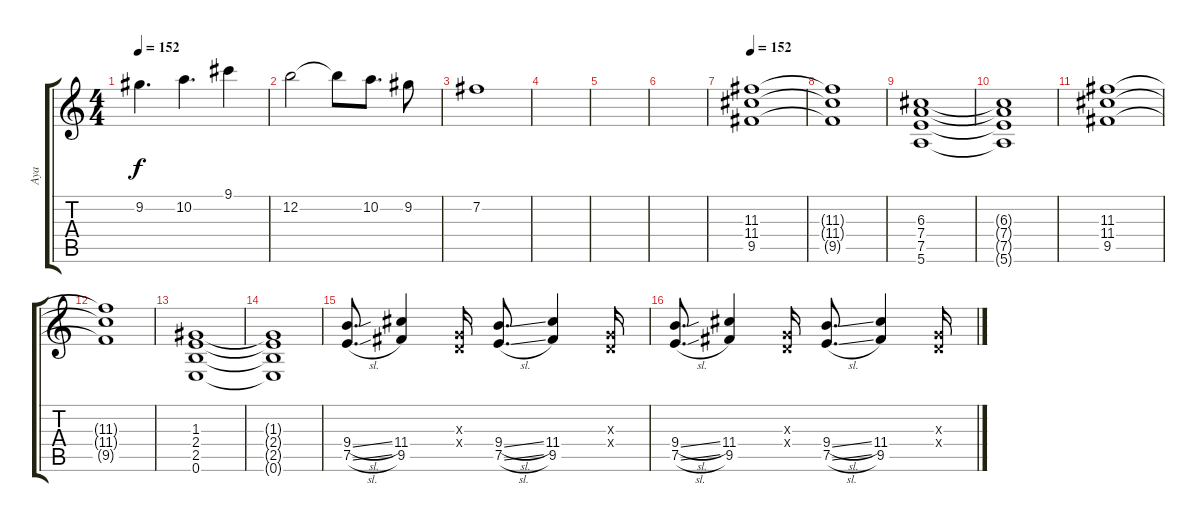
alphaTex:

\track ("Aya" "Aya") {instrument overdrivenguitar}
\staff {score tabs}
\tuning (E4 B3 G3 D3 A2 E2) {hide}
\ts (4 4)
\tempo 152
\clef g2
\ks c
9.2.4{d dy f} 10.2.4{d} 9.1.4 |
12.2.2 12.2{t}.8 10.2.8{d} 9.2.8 |
7.2.1 |
|
|
|
\tempo 152
(11.3 11.4 9.5).1{volume 9} |
(11.3{t} 11.4{t} 9.5{t}).1 |
(6.3 7.4 7.5 5.6).1 |
(6.3{t} 7.4{t} 7.5{t} 5.6{t}).1 |
(11.3 11.4 9.5).1 |
(11.3{t} 11.4{t} 9.5{t}).1 |
(1.3 2.4 2.5 0.6).1 |
(1.3{t} 2.4{t} 2.5{t} 0.6{t}).1 |
(9.4{sl} 7.5{sl}).8{d} (11.4 9.5).4 (0.3{x} 0.4{x}).16 (9.4{sl} 7.5{sl}).8{d} (11.4 9.5).4 (0.3{x} 0.4{x}).16 |
(9.4{sl} 7.5{sl}).8{d} (11.4 9.5).4 (0.3{x} 0.4{x}).16 (9.4{sl} 7.5{sl}).8{d} (11.4 9.5).4 (0.3{x} 0.4{x}).16
